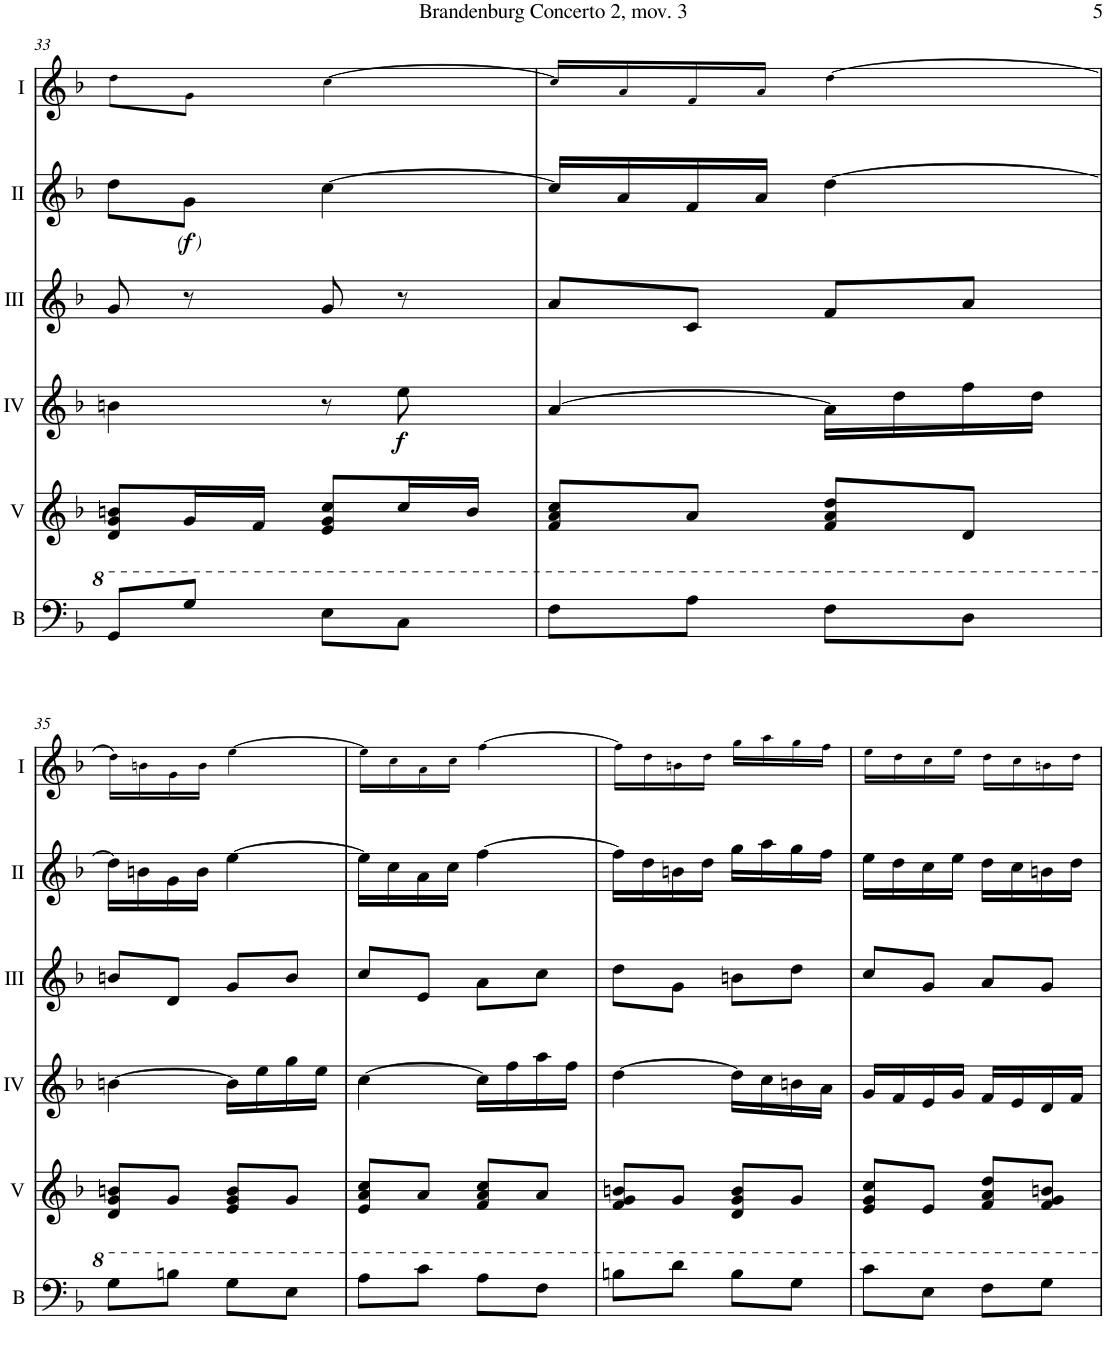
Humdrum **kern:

**kern	**kern	**kern	**dynam	**kern	**kern	**dynam	**kern
*part6	*part5	*part4	*part4	*part3	*part2	*part2	*part1
*staff6	*staff5	*staff4	*staff4	*staff3	*staff2	*staff2	*staff1
*I"Bass	*I"Acc. 5	*I"Acc. 4	*	*I"Acc. 3	*I"Acc. 2	*	*I"Acc. 1
*I'B	*	*	*	*	*	*	*
!!LO:PB:g=z
*clefF4	*clefG2	*clefG2	*	*clefG2	*clefG2	*	*clefG2
*Trd7c12	*	*	*	*	*	*	*
*k[b-]	*k[b-]	*k[b-]	*	*k[b-]	*k[b-]	*	*k[b-]
*M2/4	*M2/4	*M2/4	*	*M2/4	*M2/4	*	*M2/4
=33	=33	=33	=33	=33	=33	=33	=33
8G/L	8d/ 8g/ 8bn/L	4bn\	.	8g/	8dd\L	.	8dd!\L
!	!	!	!	!	!	!LO:DY:b	!
!	!	!	!	!	!	!LO:DY:n=1:b	!
!	!	!	!	!	!	!LO:DY:n=2:b	!
8g/J	16g/L	.	.	8r	8g\J	other-dynamics f other-dynamics	8g!\J
.	16f/JJ	.	.	.	.	.	.
8e\L	8e/ 8g/ 8cc/L	8r	.	8g/	[4cc\	.	[4cc!\
!	!	!	!LO:DY:b	!	!	!	!
8c\J	16cc/L	8ee\	f	8r	.	.	.
.	16b/JJ	.	.	.	.	.	.
=34	=34	=34	=34	=34	=34	=34	=34
8f\L	8f/ 8a/ 8cc/L	[4a/	.	8a/L	16cc/LL]	.	16cc!/LL]
.	.	.	.	.	16a/	.	16a!/
8a\J	8a/J	.	.	8c/J	16f/	.	16f!/
.	.	.	.	.	16a/JJ	.	16a!/JJ
8f\L	8f/ 8a/ 8dd/L	16a\LL]	.	8f/L	[4dd\	.	[4dd!\
.	.	16dd\	.	.	.	.	.
8d\J	8d/J	16ff\	.	8a/J	.	.	.
.	.	16dd\JJ	.	.	.	.	.
!!LO:LB:g=z
=35	=35	=35	=35	=35	=35	=35	=35
8g\L	8d/ 8g/ 8bn/L	[4bn\	.	8bn/L	16dd\LL]	.	16dd!\LL]
.	.	.	.	.	16bn\	.	16bn!\
8bn\J	8g/J	.	.	8d/J	16g\	.	16g!\
.	.	.	.	.	16b\JJ	.	16b!\JJ
8g\L	8e/ 8g/ 8b/L	16b\LL]	.	8g/L	[4ee\	.	[4ee!\
.	.	16ee\	.	.	.	.	.
8e\J	8g/J	16gg\	.	8b/J	.	.	.
.	.	16ee\JJ	.	.	.	.	.
=36	=36	=36	=36	=36	=36	=36	=36
8a\L	8e/ 8a/ 8cc/L	[4cc\	.	8cc/L	16ee\LL]	.	16ee!\LL]
.	.	.	.	.	16cc\	.	16cc!\
8cc\J	8a/J	.	.	8e/J	16a\	.	16a!\
.	.	.	.	.	16cc\JJ	.	16cc!\JJ
8a\L	8f/ 8a/ 8cc/L	16cc\LL]	.	8a\L	[4ff\	.	[4ff!\
.	.	16ff\	.	.	.	.	.
8f\J	8a/J	16aa\	.	8cc\J	.	.	.
.	.	16ff\JJ	.	.	.	.	.
=37	=37	=37	=37	=37	=37	=37	=37
8bn\L	8f/ 8g/ 8bn/L	[4dd\	.	8dd\L	16ff\LL]	.	16ff!\LL]
.	.	.	.	.	16dd\	.	16dd!\
8dd\J	8g/J	.	.	8g\J	16bn\	.	16bn!\
.	.	.	.	.	16dd\JJ	.	16dd!\JJ
8b\L	8d/ 8g/ 8b/L	16dd\LL]	.	8bn\L	16gg\LL	.	16gg!\LL
.	.	16cc\	.	.	16aa\	.	16aa!\
8g\J	8g/J	16bn\	.	8dd\J	16gg\	.	16gg!\
.	.	16a\JJ	.	.	16ff\JJ	.	16ff!\JJ
=38	=38	=38	=38	=38	=38	=38	=38
8cc\L	8e/ 8g/ 8cc/L	16g/LL	.	8cc/L	16ee\LL	.	16ee!\LL
.	.	16f/	.	.	16dd\	.	16dd!\
8e\J	8e/J	16e/	.	8g/J	16cc\	.	16cc!\
.	.	16g/JJ	.	.	16ee\JJ	.	16ee!\JJ
8f\L	8f/ 8a/ 8dd/L	16f/LL	.	8a/L	16dd\LL	.	16dd!\LL
.	.	16e/	.	.	16cc\	.	16cc!\
8g\J	8f/ 8g/ 8bn/J	16d/	.	8g/J	16bn\	.	16bn!\
.	.	16f/JJ	.	.	16dd\JJ	.	16dd!\JJ
=	=	=	=	=	=	=	=
*-	*-	*-	*-	*-	*-	*-	*-
